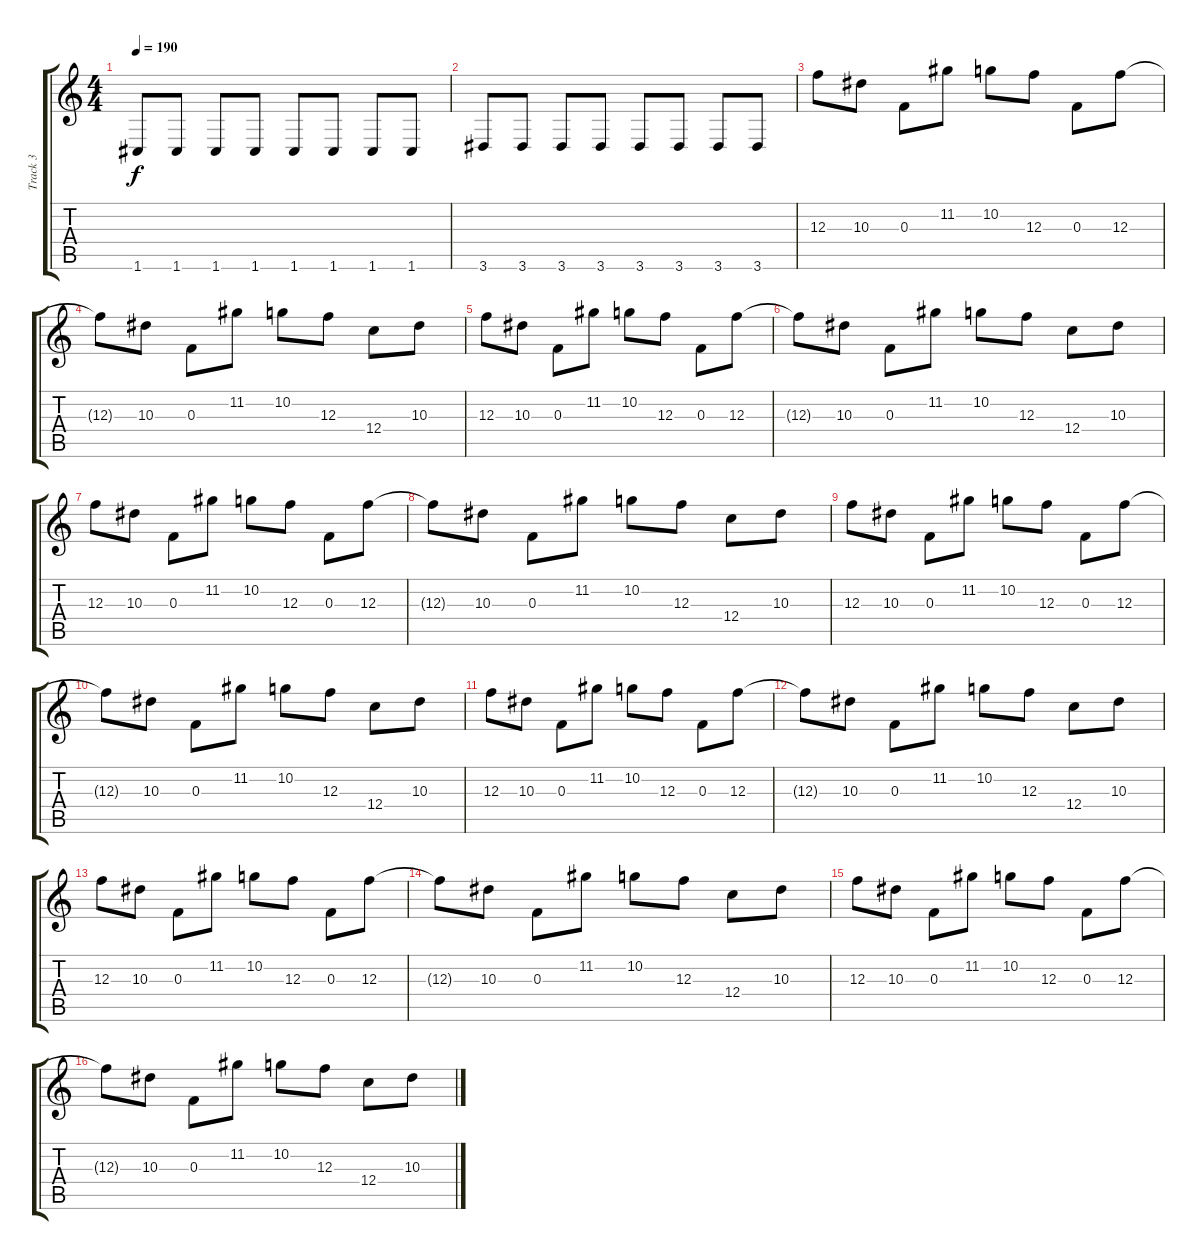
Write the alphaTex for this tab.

\track ("Track 3" "Track 3") {instrument overdrivenguitar}
\staff {score tabs}
\tuning (D4 A3 F3 C3 G2 C2) {hide}
\ts (4 4)
\tempo 190
\clef g2
\ks c
1.6.8{dy f} 1.6.8 1.6.8 1.6.8 1.6.8 1.6.8 1.6.8 1.6.8 |
3.6.8 3.6.8 3.6.8 3.6.8 3.6.8 3.6.8 3.6.8 3.6.8 |
12.3.8 10.3.8 0.3.8 11.2.8 10.2.8 12.3.8 0.3.8 12.3.8 |
12.3{t}.8 10.3.8 0.3.8 11.2.8 10.2.8 12.3.8 12.4.8 10.3.8 |
12.3.8 10.3.8 0.3.8 11.2.8 10.2.8 12.3.8 0.3.8 12.3.8 |
12.3{t}.8 10.3.8 0.3.8 11.2.8 10.2.8 12.3.8 12.4.8 10.3.8 |
12.3.8 10.3.8 0.3.8 11.2.8 10.2.8 12.3.8 0.3.8 12.3.8 |
12.3{t}.8 10.3.8 0.3.8 11.2.8 10.2.8 12.3.8 12.4.8 10.3.8 |
12.3.8 10.3.8 0.3.8 11.2.8 10.2.8 12.3.8 0.3.8 12.3.8 |
12.3{t}.8 10.3.8 0.3.8 11.2.8 10.2.8 12.3.8 12.4.8 10.3.8 |
12.3.8 10.3.8 0.3.8 11.2.8 10.2.8 12.3.8 0.3.8 12.3.8 |
12.3{t}.8 10.3.8 0.3.8 11.2.8 10.2.8 12.3.8 12.4.8 10.3.8 |
12.3.8 10.3.8 0.3.8 11.2.8 10.2.8 12.3.8 0.3.8 12.3.8 |
12.3{t}.8 10.3.8 0.3.8 11.2.8 10.2.8 12.3.8 12.4.8 10.3.8 |
12.3.8 10.3.8 0.3.8 11.2.8 10.2.8 12.3.8 0.3.8 12.3.8 |
12.3{t}.8 10.3.8 0.3.8 11.2.8 10.2.8 12.3.8 12.4.8 10.3.8
